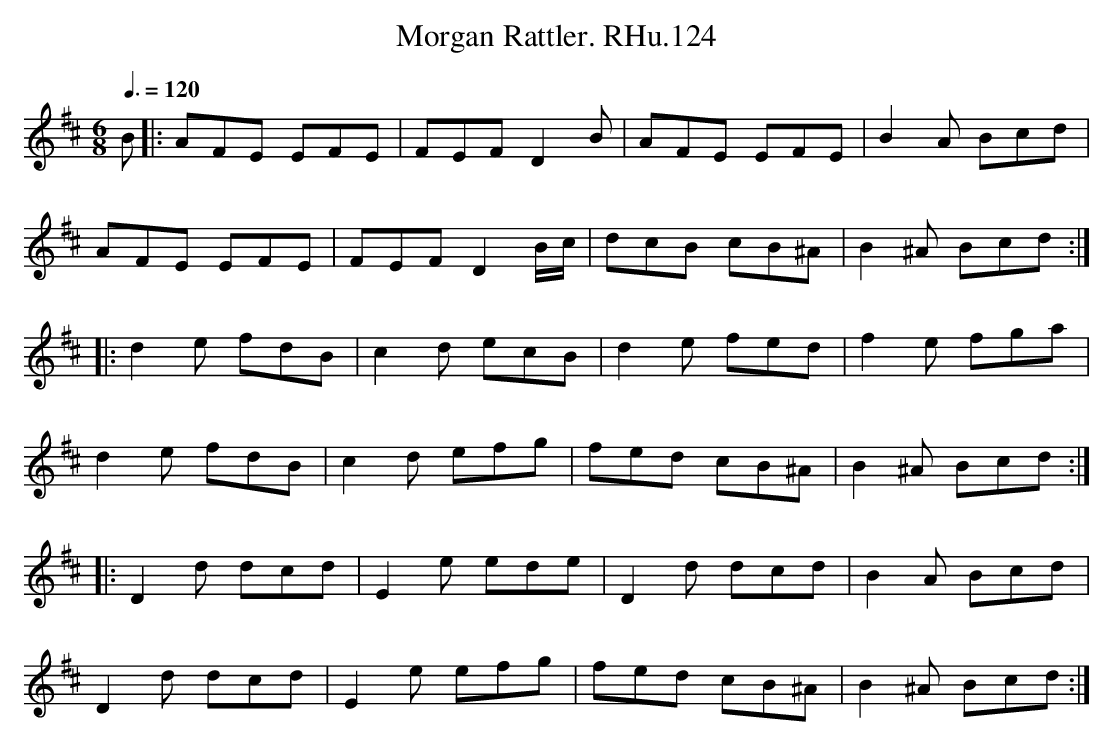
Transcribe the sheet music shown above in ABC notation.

X:1
T:Morgan Rattler. RHu.124
M:6/8
L:1/8
Q:3/8=120
K:D major
B|:AFE EFE|FEFD2B|AFE EFE|B2A Bcd|!
AFE EFE|FEF D2B/c/|dcB cB^A|B2^A Bcd:|!
|:d2e fdB|c2d ecB|d2e fed|f2 e fga|!
d2e fdB|c2d efg|fed cB^A|B2^A Bcd:|!
|:D2d dcd|E2e ede|D2d dcd|B2A Bcd|!
D2d dcd|E2e efg|fed cB^A|B2""^A Bcd:|
